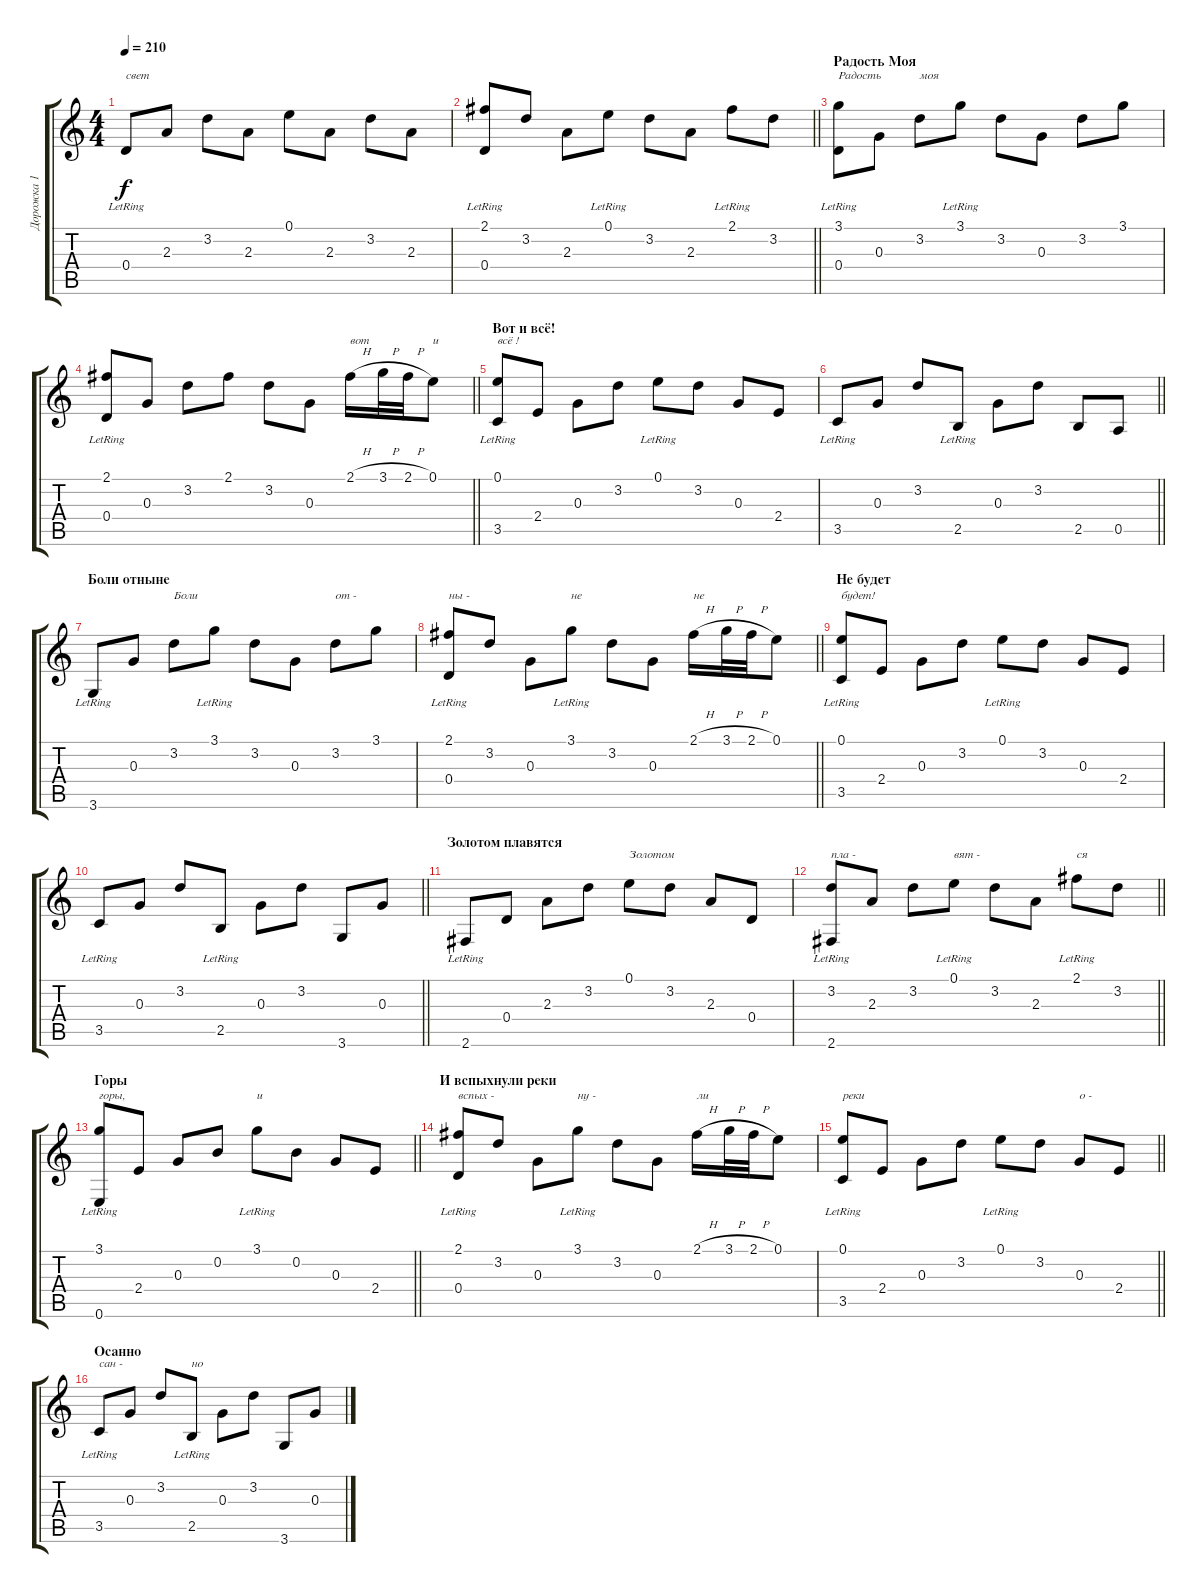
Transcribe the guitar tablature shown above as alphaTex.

\track ("Дорожка 1" "Дорожка 1") {instrument acousticguitarsteel}
\staff {score tabs}
\tuning (E4 B3 G3 D3 A2 E2) {hide}
\ts (4 4)
\tempo 210
\clef g2
\ks c
0.4{lr}.8{txt "свет" dy f} 2.3.8 3.2.8 2.3.8 0.1.8 2.3.8 3.2.8 2.3.8 |
\barLineRight lightlight
(2.1{lr} 0.4{lr}).8 3.2.8 2.3.8 0.1{lr}.8 3.2.8 2.3.8 2.1{lr}.8 3.2.8 |
\section ("" "Радость Моя")
(3.1{lr} 0.4{lr}).8{txt "Радость"} 0.3.8 3.2.8{txt "моя"} 3.1{lr}.8 3.2.8 0.3.8 3.2.8 3.1.8 |
\barLineRight lightlight
(2.1{lr} 0.4{lr}).8 0.3.8 3.2.8 2.1.8 3.2.8 0.3.8 2.1{h}.16{txt "вот"} 3.1{h}.32 2.1{h}.32 0.1.8{txt "и"} |
\section ("" "Вот и всё!")
(0.1{lr} 3.5{lr}).8{txt "всё !"} 2.4.8 0.3.8 3.2.8 0.1{lr}.8 3.2.8 0.3.8 2.4.8 |
\barLineRight lightlight
3.5{lr}.8 0.3.8 3.2.8 2.5{lr}.8 0.3.8 3.2.8 2.5.8 0.5.8 |
\section ("" "Боли отныне")
3.6{lr}.8 0.3.8 3.2.8{txt "Боли"} 3.1{lr}.8 3.2.8 0.3.8 3.2.8{txt "от -"} 3.1.8 |
\barLineRight lightlight
(2.1{lr} 0.4{lr}).8{txt "ны -"} 3.2.8 0.3.8 3.1{lr}.8{txt "не"} 3.2.8 0.3.8 2.1{h}.16{txt "не"} 3.1{h}.32 2.1{h}.32 0.1.8 |
\section ("" "Не будет")
(0.1{lr} 3.5{lr}).8{txt "будет!"} 2.4.8 0.3.8 3.2.8 0.1{lr}.8 3.2.8 0.3.8 2.4.8 |
\barLineRight lightlight
3.5{lr}.8 0.3.8 3.2.8 2.5{lr}.8 0.3.8 3.2.8 3.6.8 0.3.8 |
\section ("" "Золотом плавятся")
2.6{lr}.8 0.4.8 2.3.8 3.2.8 0.1.8{txt "Золотом"} 3.2.8 2.3.8 0.4.8 |
\barLineRight lightlight
(3.2{lr} 2.6{lr}).8{txt "пла -"} 2.3.8 3.2.8 0.1{lr}.8{txt "вят -"} 3.2.8 2.3.8 2.1{lr}.8{txt "ся"} 3.2.8 |
\section ("" "Горы")
\barLineRight lightlight
(3.1{lr} 0.6{lr}).8{txt "горы,"} 2.4.8 0.3.8 0.2.8 3.1{lr}.8{txt "и"} 0.2.8 0.3.8 2.4.8 |
\section ("" "И вспыхнули реки")
(2.1{lr} 0.4{lr}).8{txt "вспых -"} 3.2.8 0.3.8 3.1{lr}.8{txt "ну -"} 3.2.8 0.3.8 2.1{h}.16{txt "ли"} 3.1{h}.32 2.1{h}.32 0.1.8 |
\barLineRight lightlight
(0.1{lr} 3.5{lr}).8{txt "реки"} 2.4.8 0.3.8 3.2.8 0.1{lr}.8 3.2.8 0.3.8{txt "о -"} 2.4.8 |
\section ("" "Осанно")
3.5{lr}.8{txt "сан -"} 0.3.8 3.2.8 2.5{lr}.8{txt "но"} 0.3.8 3.2.8 3.6.8 0.3.8
